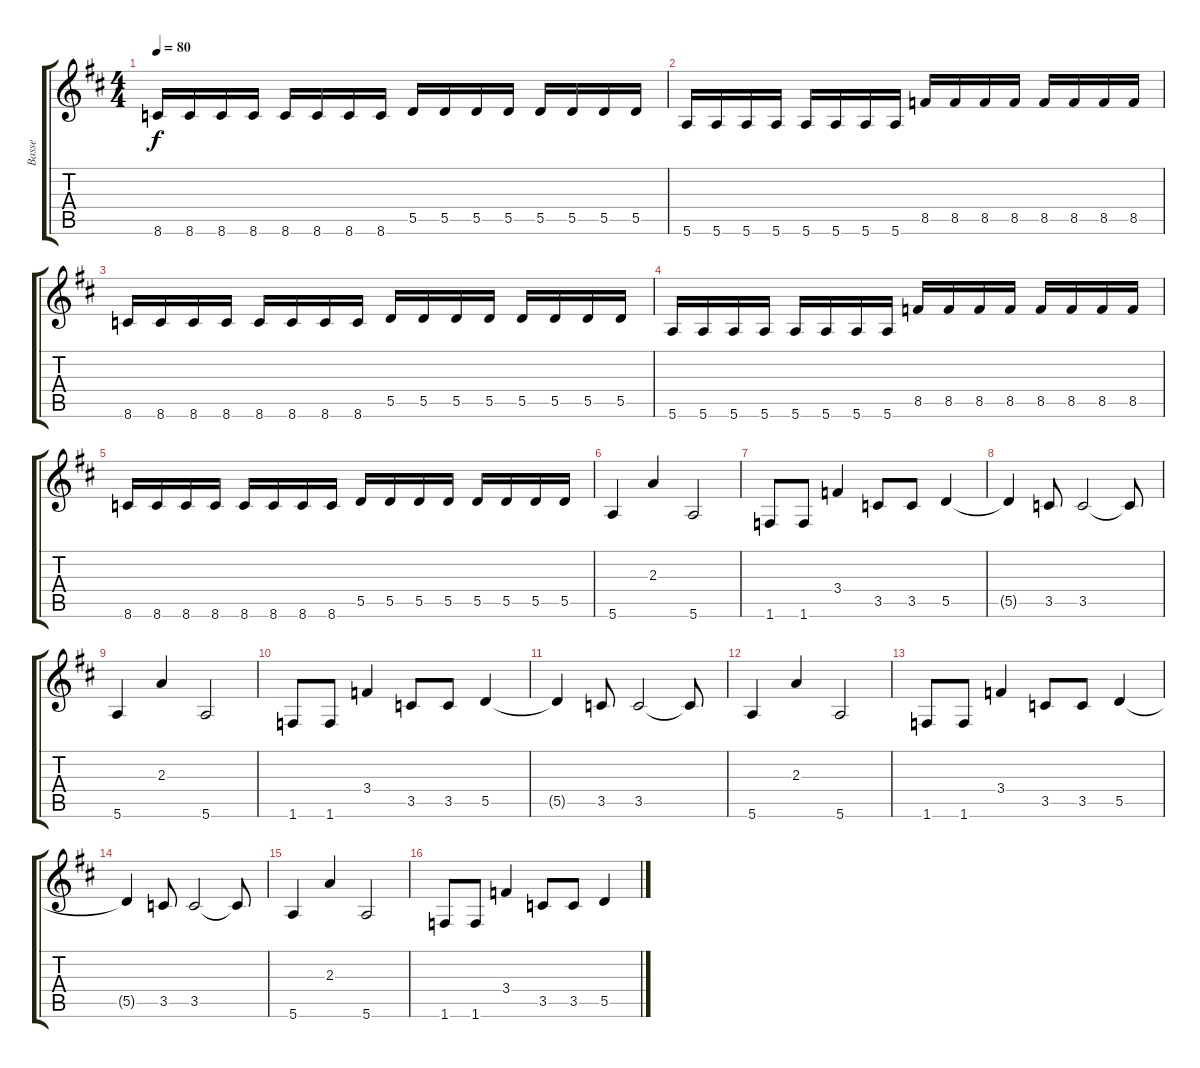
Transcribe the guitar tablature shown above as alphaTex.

\track ("Basse" "Basse") {instrument electricbassfinger}
\staff {score tabs}
\tuning (E4 B3 G3 D3 A2 E2) {hide}
\ts (4 4)
\tempo 80
\clef g2
\ks d
8.6.16{dy f} 8.6.16 8.6.16 8.6.16 8.6.16 8.6.16 8.6.16 8.6.16 5.5.16 5.5.16 5.5.16 5.5.16 5.5.16 5.5.16 5.5.16 5.5.16 |
5.6.16 5.6.16 5.6.16 5.6.16 5.6.16 5.6.16 5.6.16 5.6.16 8.5.16 8.5.16 8.5.16 8.5.16 8.5.16 8.5.16 8.5.16 8.5.16 |
8.6.16 8.6.16 8.6.16 8.6.16 8.6.16 8.6.16 8.6.16 8.6.16 5.5.16 5.5.16 5.5.16 5.5.16 5.5.16 5.5.16 5.5.16 5.5.16 |
5.6.16 5.6.16 5.6.16 5.6.16 5.6.16 5.6.16 5.6.16 5.6.16 8.5.16 8.5.16 8.5.16 8.5.16 8.5.16 8.5.16 8.5.16 8.5.16 |
8.6.16 8.6.16 8.6.16 8.6.16 8.6.16 8.6.16 8.6.16 8.6.16 5.5.16 5.5.16 5.5.16 5.5.16 5.5.16 5.5.16 5.5.16 5.5.16 |
5.6.4 2.3.4 5.6.2 |
1.6.8 1.6.8 3.4.4 3.5.8 3.5.8 5.5.4 |
5.5{t}.4 3.5.8 3.5.2 3.5{t}.8 |
5.6.4 2.3.4 5.6.2 |
1.6.8 1.6.8 3.4.4 3.5.8 3.5.8 5.5.4 |
5.5{t}.4 3.5.8 3.5.2 3.5{t}.8 |
5.6.4 2.3.4 5.6.2 |
1.6.8 1.6.8 3.4.4 3.5.8 3.5.8 5.5.4 |
5.5{t}.4 3.5.8 3.5.2 3.5{t}.8 |
5.6.4 2.3.4 5.6.2 |
1.6.8 1.6.8 3.4.4 3.5.8 3.5.8 5.5.4
